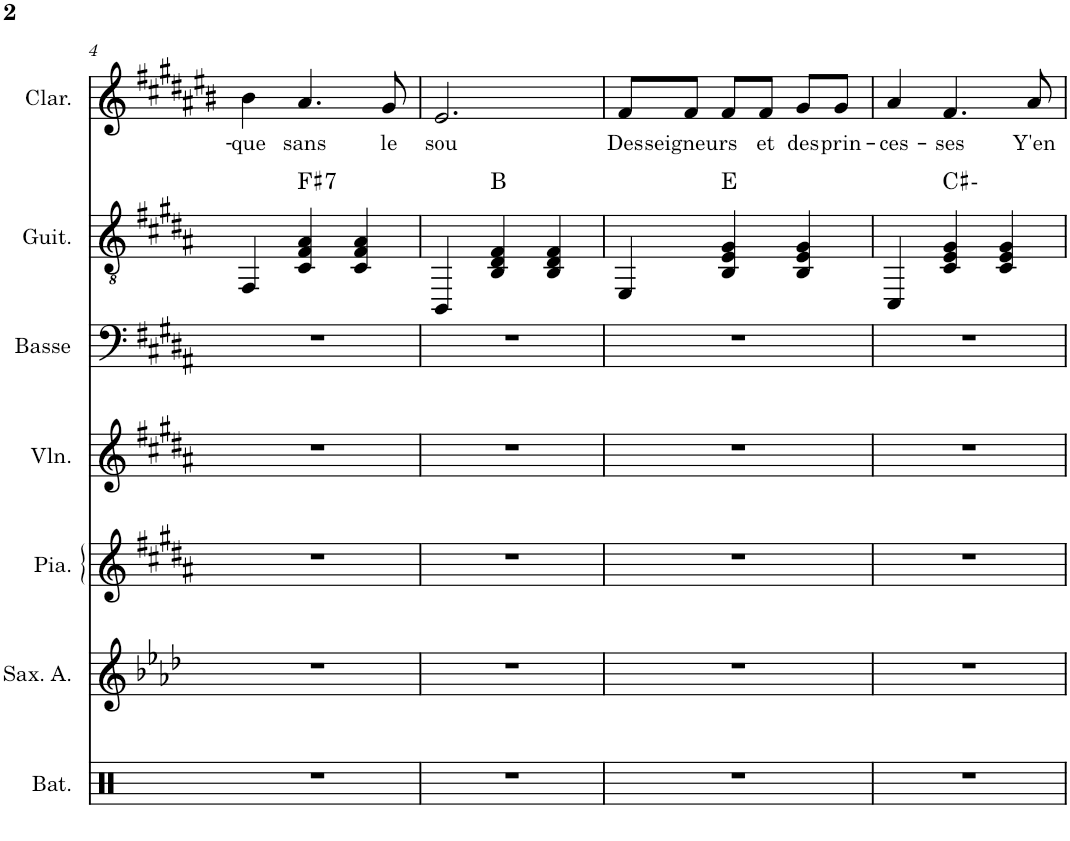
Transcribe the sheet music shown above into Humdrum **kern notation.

**kern	**kern	**kern	**kern	**kern	**kern	**harte	**kern	**text
*part7	*part6	*part5	*part4	*part3	*part2	*part2	*part1	*part1
*staff7	*staff6	*staff5	*staff4	*staff3	*staff2	*	*staff1	*staff1
*I"Batterie	*I"Saxophone Alto	*I"Piano	*I"Violon	*I"Basse acoustique	*I"Guitare classique	*	*I"Clarinette	*
*I'Bat.	*I'Sax. A.	*I'Pia.	*I'Vln.	*I'Basse	*I'Guit.	*	*I'Clar.	*
!!LO:PB:g=z
*clefX	*clefG2	*clefG2	*clefG2	*clefF4	*clefGv2	*	*clefG2	*
*	*Trd5c9	*	*	*Trd7c12	*	*	*Trd1c2	*
*k[]	*k[b-e-a-d-]	*k[f#c#g#d#a#]	*k[f#c#g#d#a#]	*k[f#c#g#d#a#]	*k[f#c#g#d#a#]	*	*k[f#c#g#d#a#e#b#]	*
*M3/4	*M3/4	*M3/4	*M3/4	*M3/4	*M3/4	*	*M3/4	*
=4	=4	=4	=4	=4	=4	=4	=4	=4
!	!	!	!	!	!	!	!	!LO:LY:b
2.r	2.r	2.r	2.r	2.r	4FF#/	.	4b#\	-que
!	!	!	!	!	!	!LO:H:kt=7	!	!LO:LY:b
.	.	.	.	.	4C#/ 4F#/ 4A#/	F#:7	4.a#/	sans
.	.	.	.	.	4C#/ 4F#/ 4A#/	.	.	.
!	!	!	!	!	!	!	!	!LO:LY:b
.	.	.	.	.	.	.	8g#/	le
=5	=5	=5	=5	=5	=5	=5	=5	=5
!	!	!	!	!	!	!	!	!LO:LY:b
2.r	2.r	2.r	2.r	2.r	4BBB/	.	2.e#/	sou
.	.	.	.	.	4BB/ 4D#/ 4F#/	B:maj	.	.
.	.	.	.	.	4BB/ 4D#/ 4F#/	.	.	.
=6	=6	=6	=6	=6	=6	=6	=6	=6
!	!	!	!	!	!	!	!	!LO:LY:b
2.r	2.r	2.r	2.r	2.r	4EE/	.	8f#/L	Des
!	!	!	!	!	!	!	!	!LO:LY:b
.	.	.	.	.	.	.	8f#/J	seigneurs
.	.	.	.	.	4BB/ 4E/ 4G#/	E:maj	8f#/L	.
!	!	!	!	!	!	!	!	!LO:LY:b
.	.	.	.	.	.	.	8f#/J	et
!	!	!	!	!	!	!	!	!LO:LY:b
.	.	.	.	.	4BB/ 4E/ 4G#/	.	8g#/L	des
!	!	!	!	!	!	!	!	!LO:LY:b
.	.	.	.	.	.	.	8g#/J	prin-
=7	=7	=7	=7	=7	=7	=7	=7	=7
!	!	!	!	!	!	!	!	!LO:LY:b
2.r	2.r	2.r	2.r	2.r	4CC#/	.	4a#/	-ces-
!	!	!	!	!	!	!	!	!LO:LY:b
.	.	.	.	.	4C#/ 4E/ 4G#/	C#:min	4.f#/	-ses
.	.	.	.	.	4C#/ 4E/ 4G#/	.	.	.
!	!	!	!	!	!	!	!	!LO:LY:b
.	.	.	.	.	.	.	8a#/	Y'en
=	=	=	=	=	=	=	=	=
*-	*-	*-	*-	*-	*-	*-	*-	*-
